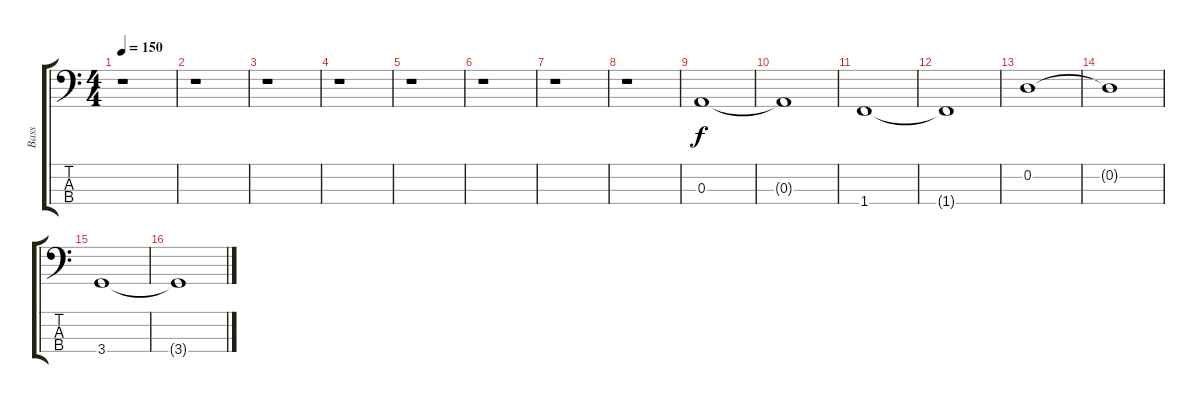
\track ("Bass" "Bass") {instrument electricbassfinger}
\staff {score tabs}
\tuning (G2 D2 A1 E1) {hide}
\ts (4 4)
\tempo 150
\clef f4
\ks c
r.1{dy f instrument electricbassfinger} |
r.1 |
r.1 |
r.1 |
r.1 |
r.1 |
r.1 |
r.1 |
0.3.1 |
0.3{t}.1 |
1.4.1 |
1.4{t}.1 |
0.2.1 |
0.2{t}.1 |
3.4.1 |
3.4{t}.1
